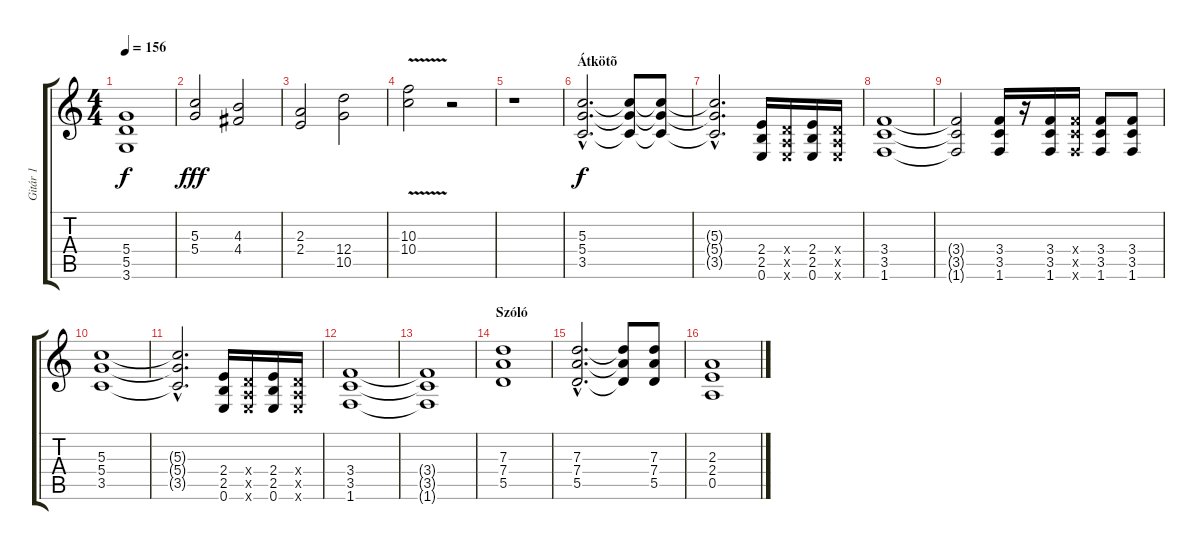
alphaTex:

\track ("Gitár 1" "Gitár 1") {instrument distortionguitar}
\staff {score tabs}
\tuning (E4 B3 G3 D3 A2 E2) {hide}
\ts (4 4)
\tempo 156
\clef g2
\ks c
(5.4 5.5 3.6).1{dy f} |
(5.3 5.4).2{dy fff} (4.3 4.4).2 |
(2.3 2.4).2 (12.4 10.5).2 |
(10.3{v} 10.4).2 r.2 |
r.1 |
\section ("" "Átkötõ")
(5.3{hac} 5.4{hac} 3.5{hac}).2{d dy f} (5.3{t} 5.4{t} 3.5{t}).8 (5.3{t} 5.4{t} 3.5{t}).8 |
(5.3{hac t} 5.4{hac t} 3.5{hac t}).2{d} (2.4 2.5 0.6).16 (0.4{x} 0.5{x} 0.6{x}).16 (2.4 2.5 0.6).16 (0.4{x} 0.5{x} 0.6{x}).16 |
(3.4 3.5 1.6).1 |
(3.4{t} 3.5{t} 1.6{t}).2 (3.4 3.5 1.6).16 r.16 (3.4 3.5 1.6).16 (3.4{x} 3.5{x} 1.6{x}).16 (3.4 3.5 1.6).8 (3.4 3.5 1.6).8 |
(5.3 5.4 3.5).1 |
(5.3{hac t} 5.4{hac t} 3.5{hac t}).2{d} (2.4 2.5 0.6).16 (0.4{x} 0.5{x} 0.6{x}).16 (2.4 2.5 0.6).16 (0.4{x} 0.5{x} 0.6{x}).16 |
(3.4 3.5 1.6).1 |
(3.4{t} 3.5{t} 1.6{t}).1 |
\section ("" "Szóló")
(7.3 7.4 5.5).1{volume 9} |
(7.3{hac} 7.4{hac} 5.5{hac}).2{d} (7.3{t} 7.4{t} 5.5{t}).8 (7.3 7.4 5.5).8 |
(2.3 2.4 0.5).1
